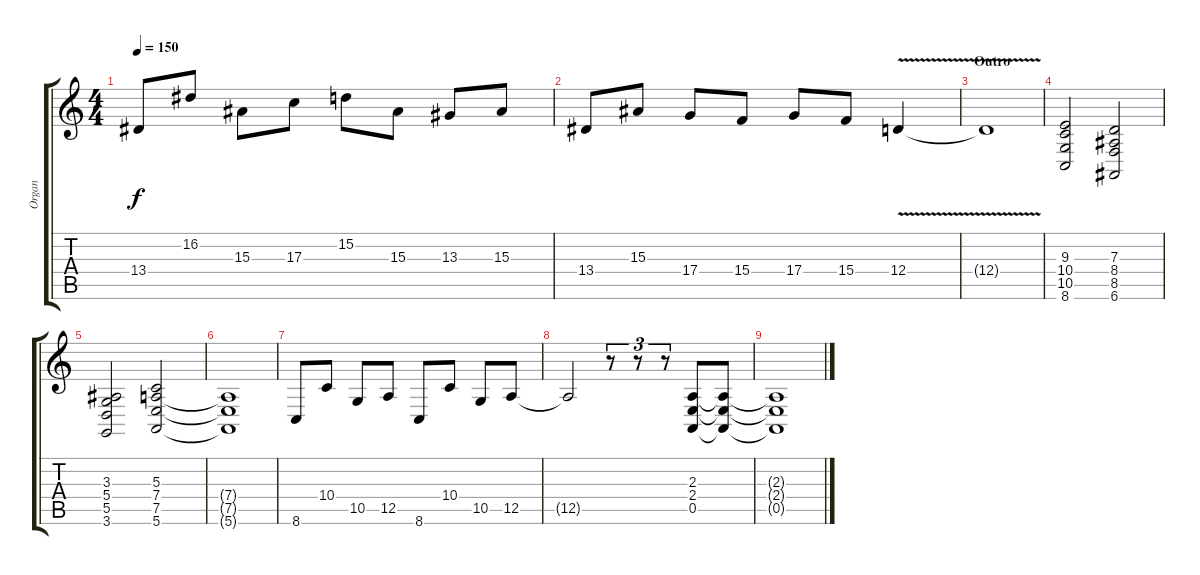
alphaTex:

\track ("Organ" "Organ") {instrument rockorgan}
\staff {score tabs}
\tuning (E4 B3 G3 D3 A2 E2) {hide}
\ts (4 4)
\tempo 150
\clef g2
\ks c
13.4.8{dy f} 16.2.8 15.3.8 17.3.8 15.2.8 15.3.8 13.3.8 15.3.8 |
13.4.8 15.3.8 17.4.8 15.4.8 17.4.8 15.4.8 12.4{v}.4 |
\section ("" "Outro")
12.4{t}.1 |
(9.3 10.4 10.5 8.6).2 (7.3 8.4 8.5 6.6).2 |
(3.3 5.4 5.5 3.6).2 (5.3 7.4 7.5 5.6).2 |
(7.4{t} 7.5{t} 5.6{t}).1 |
8.6.8 10.4.8 10.5.8 12.5.8 8.6.8 10.4.8 10.5.8 12.5.8 |
12.5{t}.2 r.8{tu (3 2)} r.8{tu (3 2)} r.8{tu (3 2)} (2.3 2.4 0.5).8 (2.3{t} 2.4{t} 0.5{t}).8 |
(2.3{t} 2.4{t} 0.5{t}).1
